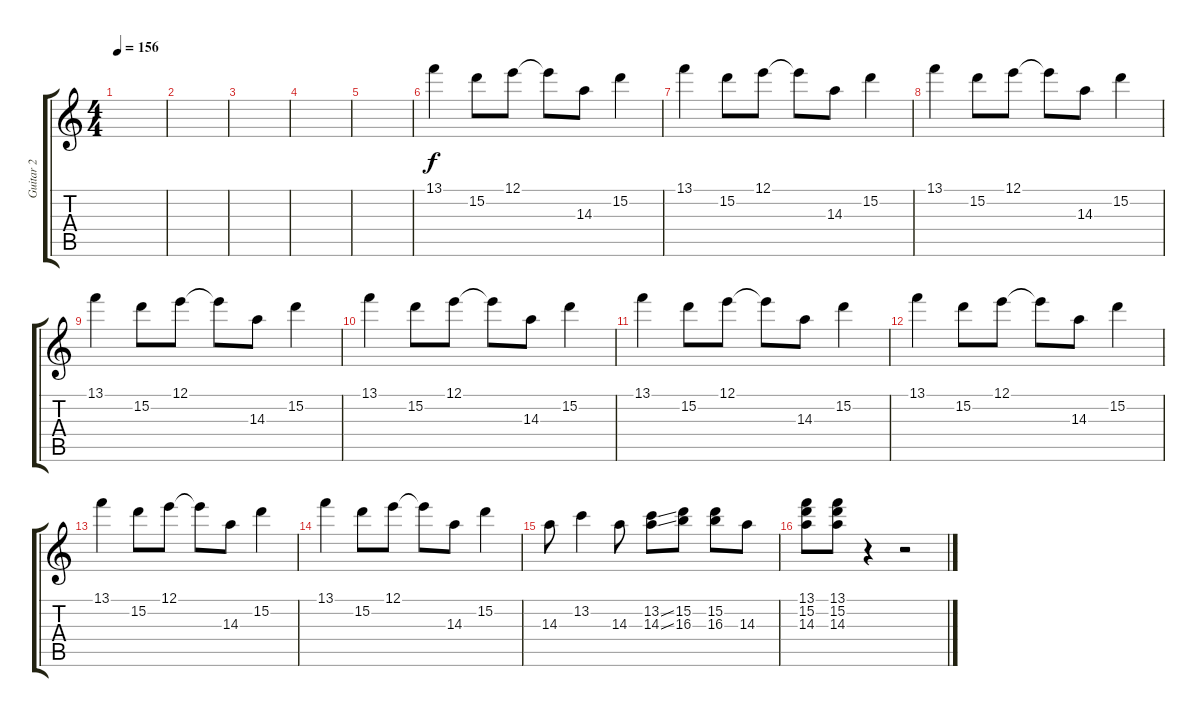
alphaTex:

\track ("Guitar 2" "Guitar 2") {instrument electricguitarclean}
\staff {score tabs}
\tuning (E4 B3 G3 D3 A2 E2) {hide}
\ts (4 4)
\tempo 156
\clef g2
\ks c
|
|
|
|
|
13.1.4 15.2.8 12.1.8 12.1{t}.8 14.3.8 15.2.4 |
13.1.4 15.2.8 12.1.8 12.1{t}.8 14.3.8 15.2.4 |
13.1.4 15.2.8 12.1.8 12.1{t}.8 14.3.8 15.2.4 |
13.1.4 15.2.8 12.1.8 12.1{t}.8 14.3.8 15.2.4 |
13.1.4 15.2.8 12.1.8 12.1{t}.8 14.3.8 15.2.4 |
13.1.4 15.2.8 12.1.8 12.1{t}.8 14.3.8 15.2.4 |
13.1.4 15.2.8 12.1.8 12.1{t}.8 14.3.8 15.2.4 |
13.1.4 15.2.8 12.1.8 12.1{t}.8 14.3.8 15.2.4 |
13.1.4 15.2.8 12.1.8 12.1{t}.8 14.3.8 15.2.4 |
14.3.8 13.2.4 14.3.8 (13.2{ss} 14.3{ss}).8 (15.2 16.3).8 (15.2 16.3).8 14.3.8 |
(13.1 15.2 14.3).8 (13.1 15.2 14.3).8 r.4 r.2
